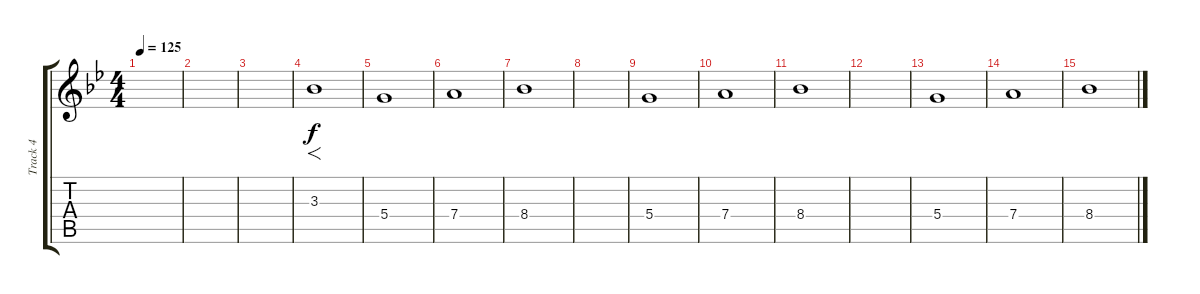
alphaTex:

\track ("Track 4" "Track 4") {instrument distortionguitar}
\staff {score tabs}
\tuning (E4 B3 G3 D3 A2 E2) {hide}
\ts (4 4)
\tempo 125
\clef g2
\ks bb
|
|
|
3.3.1{f} |
5.4.1 |
7.4.1 |
8.4.1 |
|
5.4.1 |
7.4.1 |
8.4.1 |
|
5.4.1 |
7.4.1 |
8.4.1
